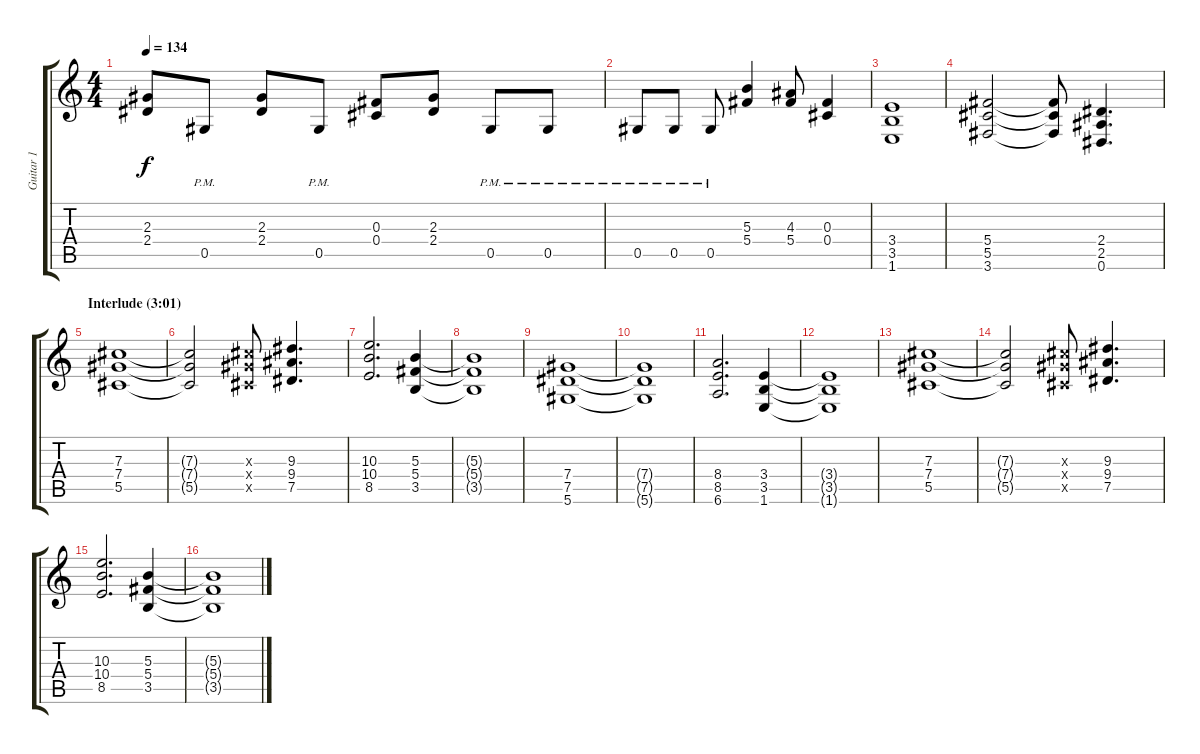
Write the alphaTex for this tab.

\track ("Guitar 1" "Guitar 1") {instrument distortionguitar}
\staff {score tabs}
\tuning (Eb4 Bb3 Gb3 Db3 Ab2 Eb2) {hide}
\ts (4 4)
\tempo 134
\clef g2
\ks c
(2.3 2.4).8{dy f} 0.5{pm}.8 (2.3 2.4).8 0.5{pm}.8 (0.3 0.4).8 (2.3 2.4).8 0.5{pm}.8 0.5{pm}.8 |
0.5{pm}.8 0.5{pm}.8 0.5{pm}.8 (5.3 5.4).4 (4.3 5.4).8 (0.3 0.4).4 |
(3.4 3.5 1.6).1 |
(5.4 5.5 3.6).2 (5.4{t} 5.5{t} 3.6{t}).8 (2.4 2.5 0.6).4{d} |
\section ("" "Interlude (3:01)")
(7.3 7.4 5.5).1 |
(7.3{t} 7.4{t} 5.5{t}).2 (7.3{x} 7.4{x} 5.5{x}).8 (9.3 9.4 7.5).4{d} |
(10.3 10.4 8.5).2{d} (5.3 5.4 3.5).4 |
(5.3{t} 5.4{t} 3.5{t}).1 |
(7.4 7.5 5.6).1 |
(7.4{t} 7.5{t} 5.6{t}).1 |
(8.4 8.5 6.6).2{d} (3.4 3.5 1.6).4 |
(3.4{t} 3.5{t} 1.6{t}).1 |
(7.3 7.4 5.5).1 |
(7.3{t} 7.4{t} 5.5{t}).2 (7.3{x} 7.4{x} 5.5{x}).8 (9.3 9.4 7.5).4{d} |
(10.3 10.4 8.5).2{d} (5.3 5.4 3.5).4 |
(5.3{t} 5.4{t} 3.5{t}).1
